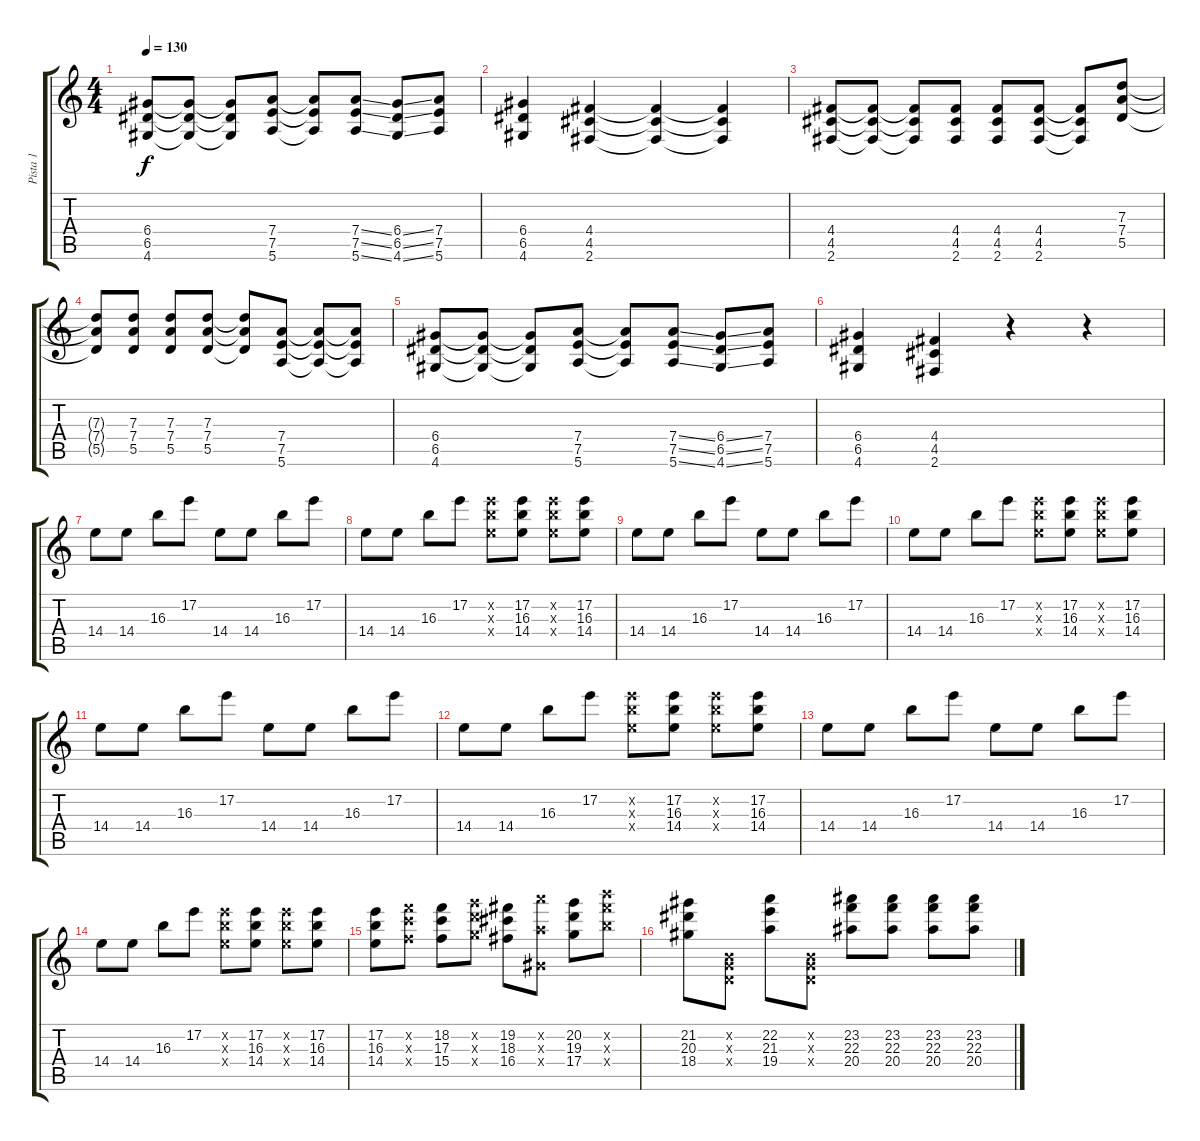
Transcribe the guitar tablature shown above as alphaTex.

\track ("Pista 1" "Pista 1") {instrument distortionguitar}
\staff {score tabs}
\tuning (E4 B3 G3 D3 A2 E2) {hide}
\ts (4 4)
\tempo 130
\clef g2
\ks c
(6.4 6.5 4.6).8{dy f} (6.4{t} 6.5{t} 4.6{t}).8 (6.4{t} 6.5{t} 4.6{t}).8 (7.4 7.5 5.6).8 (7.4{t} 7.5{t} 5.6{t}).8 (7.4{ss} 7.5{ss} 5.6{ss}).8 (6.4{ss} 6.5{ss} 4.6{ss}).8 (7.4 7.5 5.6).8 |
(6.4 6.5 4.6).4 (4.4 4.5 2.6).4 (4.4{t} 4.5{t} 2.6{t}).4 (4.4{t} 4.5{t} 2.6{t}).4 |
(4.4 4.5 2.6).8 (4.4{t} 4.5{t} 2.6{t}).8 (4.4{t} 4.5{t} 2.6{t}).8 (4.4 4.5 2.6).8 (4.4 4.5 2.6).8 (4.4 4.5 2.6).8 (4.4{t} 4.5{t} 2.6{t}).8 (7.3 7.4 5.5).8 |
(7.3{t} 7.4{t} 5.5{t}).8 (7.3 7.4 5.5).8 (7.3 7.4 5.5).8 (7.3 7.4 5.5).8 (7.3{t} 7.4{t} 5.5{t}).8 (7.4 7.5 5.6).8 (7.4{t} 7.5{t} 5.6{t}).8 (7.4{t} 7.5{t} 5.6{t}).8 |
(6.4 6.5 4.6).8 (6.4{t} 6.5{t} 4.6{t}).8 (6.4{t} 6.5{t} 4.6{t}).8 (7.4 7.5 5.6).8 (7.4{t} 7.5{t} 5.6{t}).8 (7.4{ss} 7.5{ss} 5.6{ss}).8 (6.4{ss} 6.5{ss} 4.6{ss}).8 (7.4 7.5 5.6).8 |
(6.4 6.5 4.6).4 (4.4 4.5 2.6).4 r.4 r.4 |
14.4.8 14.4.8 16.3.8 17.2.8 14.4.8 14.4.8 16.3.8 17.2.8 |
14.4.8 14.4.8 16.3.8 17.2.8 (17.2{x} 16.3{x} 14.4{x}).8 (17.2 16.3 14.4).8 (17.2{x} 16.3{x} 14.4{x}).8 (17.2 16.3 14.4).8 |
14.4.8 14.4.8 16.3.8 17.2.8 14.4.8 14.4.8 16.3.8 17.2.8 |
14.4.8 14.4.8 16.3.8 17.2.8 (17.2{x} 16.3{x} 14.4{x}).8 (17.2 16.3 14.4).8 (17.2{x} 16.3{x} 14.4{x}).8 (17.2 16.3 14.4).8 |
14.4.8 14.4.8 16.3.8 17.2.8 14.4.8 14.4.8 16.3.8 17.2.8 |
14.4.8 14.4.8 16.3.8 17.2.8 (17.2{x} 16.3{x} 14.4{x}).8 (17.2 16.3 14.4).8 (17.2{x} 16.3{x} 14.4{x}).8 (17.2 16.3 14.4).8 |
14.4.8 14.4.8 16.3.8 17.2.8 14.4.8 14.4.8 16.3.8 17.2.8 |
14.4.8 14.4.8 16.3.8 17.2.8 (17.2{x} 16.3{x} 14.4{x}).8 (17.2 16.3 14.4).8 (17.2{x} 16.3{x} 14.4{x}).8 (17.2 16.3 14.4).8 |
(17.2 16.3 14.4).8 (18.2{x} 17.3{x} 15.4{x}).8 (18.2 17.3 15.4).8 (20.2{x} 19.3{x} 17.4{x}).8 (19.2 18.3 16.4).8 (22.2{x} 1.3{x} 19.4{x}).8 (20.2 19.3 17.4).8 (24.2{x} 23.3{x} 21.4{x}).8 |
(21.2 20.3 18.4).8 (0.2{x} 0.3{x} 0.4{x}).8 (22.2 21.3 19.4).8 (0.2{x} 0.3{x} 0.4{x}).8 (23.2 22.3 20.4).8 (23.2 22.3 20.4).8 (23.2 22.3 20.4).8 (23.2 22.3 20.4).8
